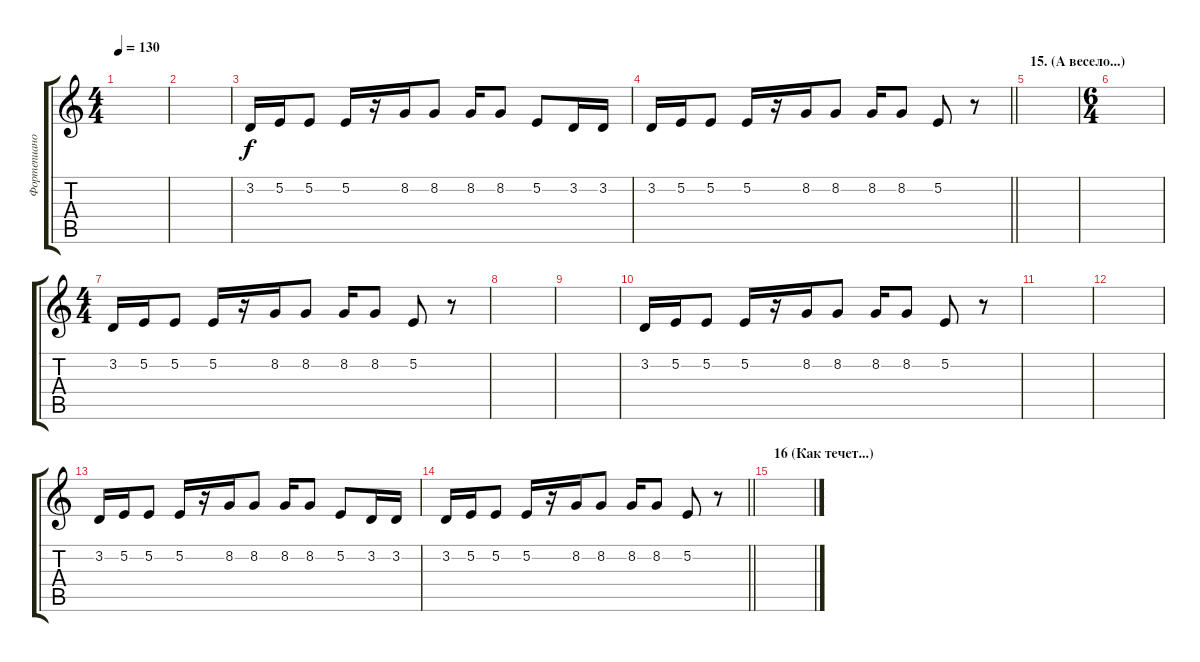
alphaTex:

\track ("Фортепиано 1" "Фортепиано") {instrument electricgrandpiano}
\staff {score tabs}
\tuning (E4 B3 G3 D3 A2 E2) {hide}
\ts (4 4)
\tempo 130
\clef g2
\ks c
|
|
3.2.16 5.2.16 5.2.8 5.2.16 r.16 8.2.16 8.2.8 8.2.16 8.2.8 5.2.8 3.2.16 3.2.16 |
\barLineRight lightlight
3.2.16 5.2.16 5.2.8 5.2.16 r.16 8.2.16 8.2.8 8.2.16 8.2.8 5.2.8 r.8 |
\section ("" "15. (А весело...)")
|
\ts (6 4)
|
\ts (4 4)
3.2.16 5.2.16 5.2.8 5.2.16 r.16 8.2.16 8.2.8 8.2.16 8.2.8 5.2.8 r.8 |
|
|
3.2.16 5.2.16 5.2.8 5.2.16 r.16 8.2.16 8.2.8 8.2.16 8.2.8 5.2.8 r.8 |
|
|
3.2.16 5.2.16 5.2.8 5.2.16 r.16 8.2.16 8.2.8 8.2.16 8.2.8 5.2.8 3.2.16 3.2.16 |
\barLineRight lightlight
3.2.16 5.2.16 5.2.8 5.2.16 r.16 8.2.16 8.2.8 8.2.16 8.2.8 5.2.8 r.8 |
\section ("" "16 (Как течет...)")
